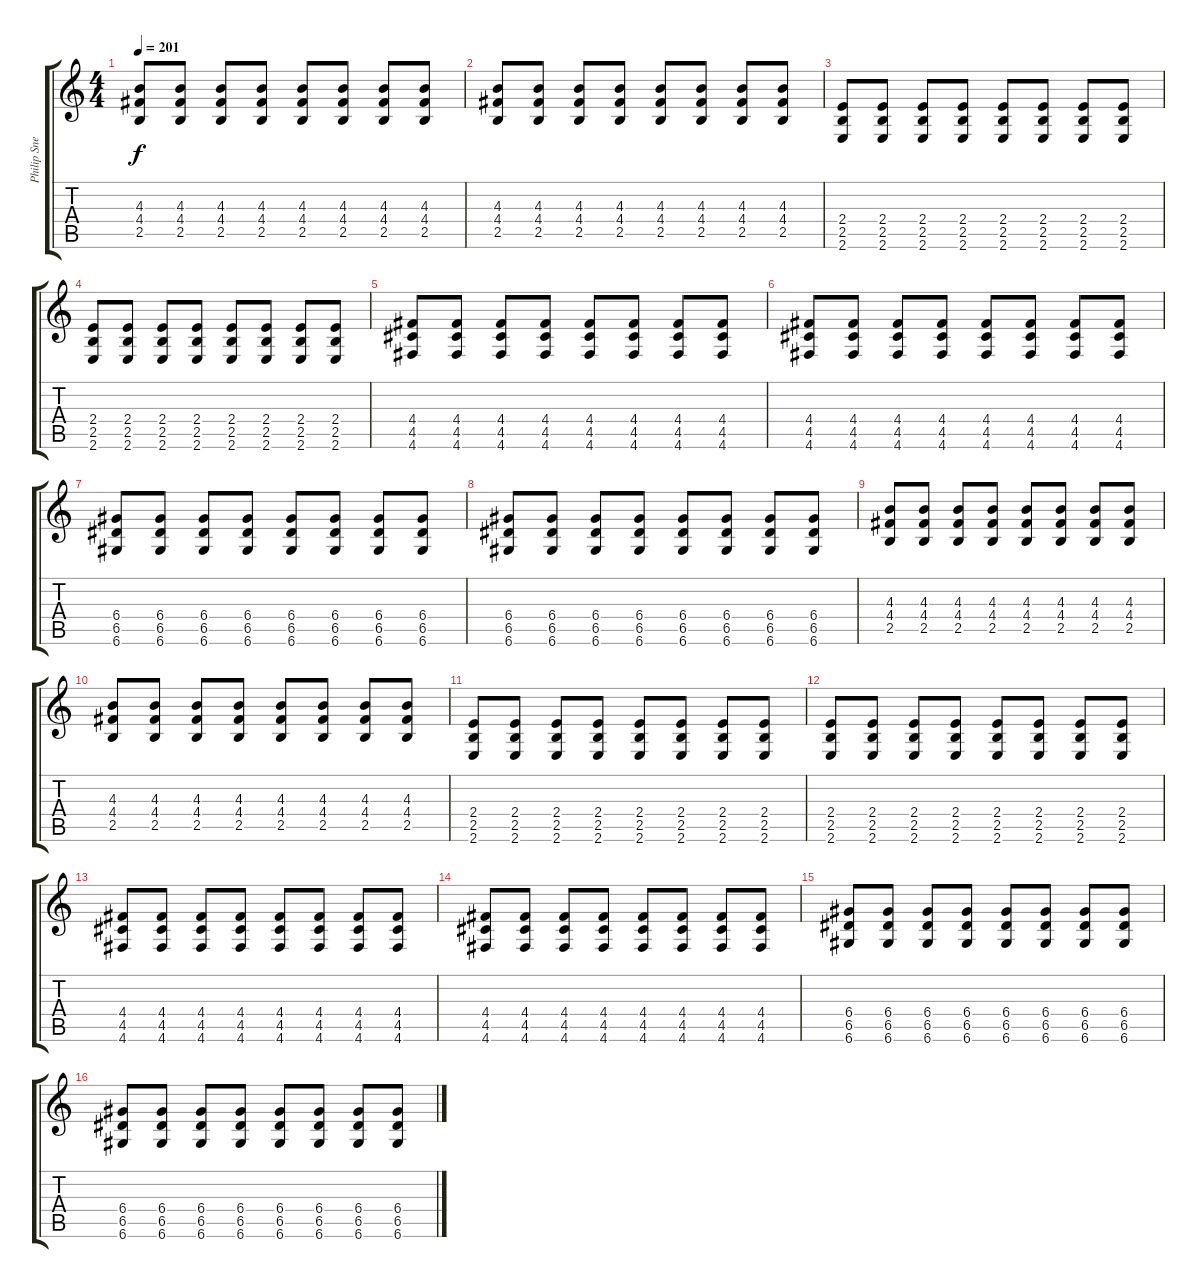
\track ("Philip Sneed" "Philip Sne") {instrument distortionguitar}
\staff {score tabs}
\tuning (E4 B3 G3 D3 A2 D2) {hide}
\ts (4 4)
\tempo 201
\clef g2
\ks c
(4.3 4.4 2.5).8{dy f} (4.3 4.4 2.5).8 (4.3 4.4 2.5).8 (4.3 4.4 2.5).8 (4.3 4.4 2.5).8 (4.3 4.4 2.5).8 (4.3 4.4 2.5).8 (4.3 4.4 2.5).8 |
(4.3 4.4 2.5).8 (4.3 4.4 2.5).8 (4.3 4.4 2.5).8 (4.3 4.4 2.5).8 (4.3 4.4 2.5).8 (4.3 4.4 2.5).8 (4.3 4.4 2.5).8 (4.3 4.4 2.5).8 |
(2.4 2.5 2.6).8 (2.4 2.5 2.6).8 (2.4 2.5 2.6).8 (2.4 2.5 2.6).8 (2.4 2.5 2.6).8 (2.4 2.5 2.6).8 (2.4 2.5 2.6).8 (2.4 2.5 2.6).8 |
(2.4 2.5 2.6).8 (2.4 2.5 2.6).8 (2.4 2.5 2.6).8 (2.4 2.5 2.6).8 (2.4 2.5 2.6).8 (2.4 2.5 2.6).8 (2.4 2.5 2.6).8 (2.4 2.5 2.6).8 |
(4.4 4.5 4.6).8 (4.4 4.5 4.6).8 (4.4 4.5 4.6).8 (4.4 4.5 4.6).8 (4.4 4.5 4.6).8 (4.4 4.5 4.6).8 (4.4 4.5 4.6).8 (4.4 4.5 4.6).8 |
(4.4 4.5 4.6).8 (4.4 4.5 4.6).8 (4.4 4.5 4.6).8 (4.4 4.5 4.6).8 (4.4 4.5 4.6).8 (4.4 4.5 4.6).8 (4.4 4.5 4.6).8 (4.4 4.5 4.6).8 |
(6.4 6.5 6.6).8 (6.4 6.5 6.6).8 (6.4 6.5 6.6).8 (6.4 6.5 6.6).8 (6.4 6.5 6.6).8 (6.4 6.5 6.6).8 (6.4 6.5 6.6).8 (6.4 6.5 6.6).8 |
(6.4 6.5 6.6).8 (6.4 6.5 6.6).8 (6.4 6.5 6.6).8 (6.4 6.5 6.6).8 (6.4 6.5 6.6).8 (6.4 6.5 6.6).8 (6.4 6.5 6.6).8 (6.4 6.5 6.6).8 |
(4.3 4.4 2.5).8 (4.3 4.4 2.5).8 (4.3 4.4 2.5).8 (4.3 4.4 2.5).8 (4.3 4.4 2.5).8 (4.3 4.4 2.5).8 (4.3 4.4 2.5).8 (4.3 4.4 2.5).8 |
(4.3 4.4 2.5).8 (4.3 4.4 2.5).8 (4.3 4.4 2.5).8 (4.3 4.4 2.5).8 (4.3 4.4 2.5).8 (4.3 4.4 2.5).8 (4.3 4.4 2.5).8 (4.3 4.4 2.5).8 |
(2.4 2.5 2.6).8 (2.4 2.5 2.6).8 (2.4 2.5 2.6).8 (2.4 2.5 2.6).8 (2.4 2.5 2.6).8 (2.4 2.5 2.6).8 (2.4 2.5 2.6).8 (2.4 2.5 2.6).8 |
(2.4 2.5 2.6).8 (2.4 2.5 2.6).8 (2.4 2.5 2.6).8 (2.4 2.5 2.6).8 (2.4 2.5 2.6).8 (2.4 2.5 2.6).8 (2.4 2.5 2.6).8 (2.4 2.5 2.6).8 |
(4.4 4.5 4.6).8 (4.4 4.5 4.6).8 (4.4 4.5 4.6).8 (4.4 4.5 4.6).8 (4.4 4.5 4.6).8 (4.4 4.5 4.6).8 (4.4 4.5 4.6).8 (4.4 4.5 4.6).8 |
(4.4 4.5 4.6).8 (4.4 4.5 4.6).8 (4.4 4.5 4.6).8 (4.4 4.5 4.6).8 (4.4 4.5 4.6).8 (4.4 4.5 4.6).8 (4.4 4.5 4.6).8 (4.4 4.5 4.6).8 |
(6.4 6.5 6.6).8 (6.4 6.5 6.6).8 (6.4 6.5 6.6).8 (6.4 6.5 6.6).8 (6.4 6.5 6.6).8 (6.4 6.5 6.6).8 (6.4 6.5 6.6).8 (6.4 6.5 6.6).8 |
(6.4 6.5 6.6).8 (6.4 6.5 6.6).8 (6.4 6.5 6.6).8 (6.4 6.5 6.6).8 (6.4 6.5 6.6).8 (6.4 6.5 6.6).8 (6.4 6.5 6.6).8 (6.4 6.5 6.6).8
